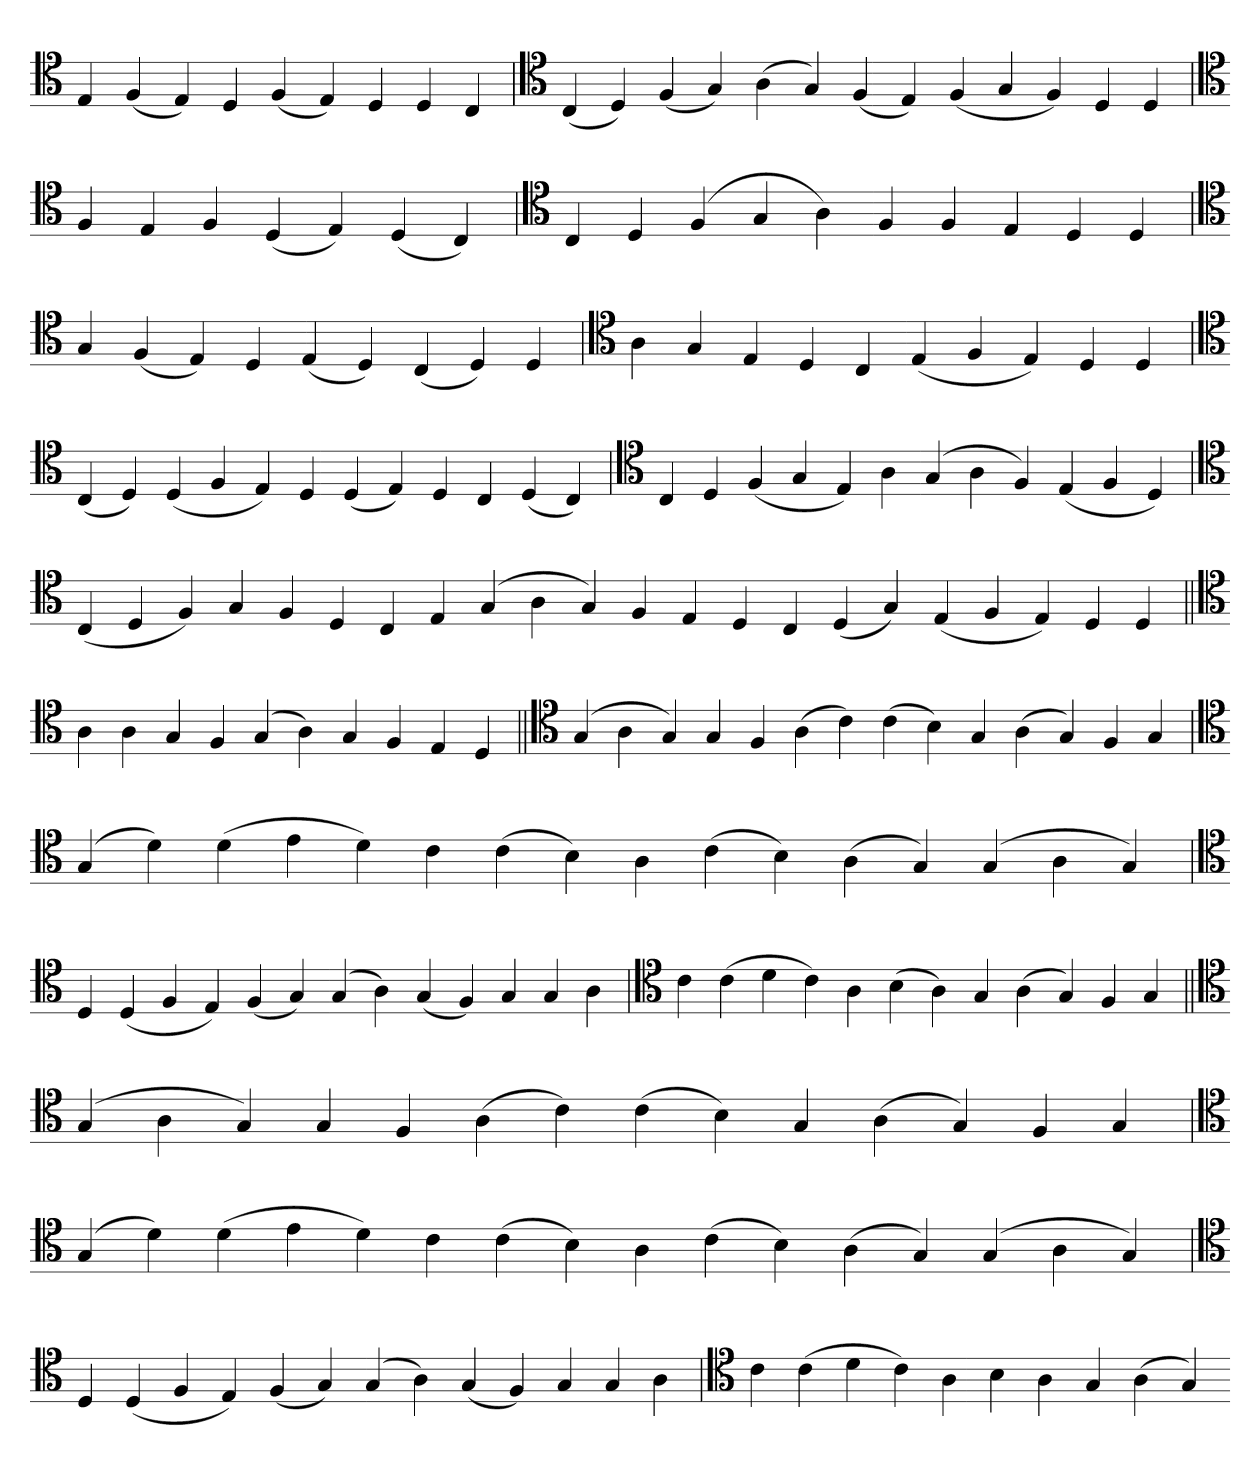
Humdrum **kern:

**kern
*part1
*staff1
*clefC4
=
4E
(4F
4E)
4D
(4F
4E)
4D
4D
4C
='
*clefC4
(4C
4D)
(4F
4G)
(4A
4G)
(4F
4E)
(4F
4G
4F)
4D
4D
=
*clefC4
4F
4E
4F
(4D
4E)
(4D
4C)
=`
*clefC4
4C
4D
(4F
4G
4A)
4F
4F
4E
4D
4D
=`
*clefC4
4G
(4F
4E)
4D
(4E
4D)
(4C
4D)
4D
='
*clefC4
4A
4G
4E
4D
4C
(4E
4F
4E)
4D
4D
='
*clefC4
(4C
4D)
(4D
4F
4E)
4D
(4D
4E)
4D
4C
(4D
4C)
='
*clefC4
4C
4D
(4F
4G
4E)
4A
(4G
4A
4F)
(4E
4F
4D)
=`
*clefC4
(4C
4D
4F)
4G
4F
4D
4C
4E
(4G
4A
4G)
4F
4E
4D
4C
(4D
4G)
(4E
4F
4E)
4D
4D
=||
*clefC4
4A
4A
4G
4F
(4G
4A)
4G
4F
4E
4D
=||
*clefC4
(4G
4A
4G)
4G
4F
(4A
4c)
(4c
4B)
4G
(4A
4G)
4F
4G
='
*clefC4
(4G
4d)
(4d
4e
4d)
4c
(4c
4B)
4A
(4c
4B)
(4A
4G)
(4G
4A
4G)
=
*clefC4
4D
(4D
4F
4E)
(4F
4G)
(4G
4A)
(4G
4F)
4G
4G
4A
='
*clefC4
4c
(4c
4d
4c)
4A
(4B
4A)
4G
(4A
4G)
4F
4G
=||
*clefC4
(4G
4A
4G)
4G
4F
(4A
4c)
(4c
4B)
4G
(4A
4G)
4F
4G
='
*clefC4
(4G
4d)
(4d
4e
4d)
4c
(4c
4B)
4A
(4c
4B)
(4A
4G)
(4G
4A
4G)
=
*clefC4
4D
(4D
4F
4E)
(4F
4G)
(4G
4A)
(4G
4F)
4G
4G
4A
='
*clefC4
4c
(4c
4d
4c)
4A
4B
4A
4G
(4A
4G)
=-
*-
